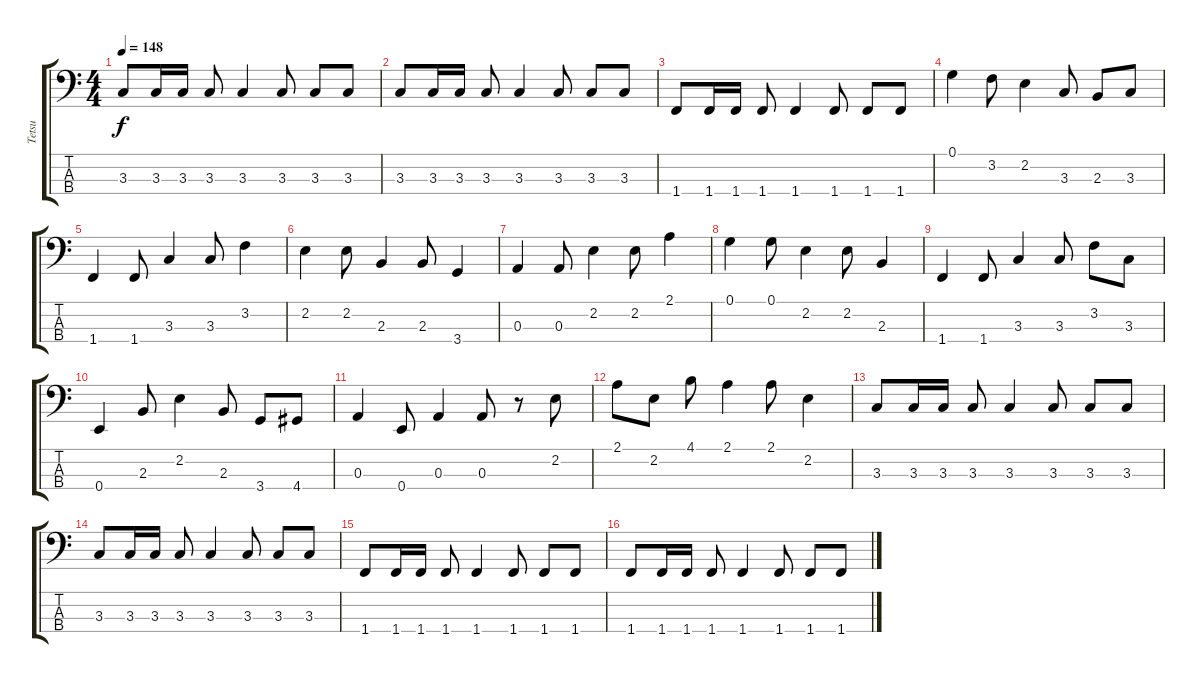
\track ("Tetsu" "Tetsu") {instrument electricbasspick}
\staff {score tabs}
\tuning (G2 D2 A1 E1) {hide}
\ts (4 4)
\tempo 148
\clef f4
\ks c
3.3.8{dy f} 3.3.16 3.3.16 3.3.8 3.3.4 3.3.8 3.3.8 3.3.8 |
3.3.8 3.3.16 3.3.16 3.3.8 3.3.4 3.3.8 3.3.8 3.3.8 |
1.4.8 1.4.16 1.4.16 1.4.8 1.4.4 1.4.8 1.4.8 1.4.8 |
0.1.4 3.2.8 2.2.4 3.3.8 2.3.8 3.3.8 |
1.4.4 1.4.8 3.3.4 3.3.8 3.2.4 |
2.2.4 2.2.8 2.3.4 2.3.8 3.4.4 |
0.3.4 0.3.8 2.2.4 2.2.8 2.1.4 |
0.1.4 0.1.8 2.2.4 2.2.8 2.3.4 |
1.4.4 1.4.8 3.3.4 3.3.8 3.2.8 3.3.8 |
0.4.4 2.3.8 2.2.4 2.3.8 3.4.8 4.4.8 |
0.3.4 0.4.8 0.3.4 0.3.8 r.8 2.2.8 |
2.1.8 2.2.8 4.1.8 2.1.4 2.1.8 2.2.4 |
3.3.8 3.3.16 3.3.16 3.3.8 3.3.4 3.3.8 3.3.8 3.3.8 |
3.3.8 3.3.16 3.3.16 3.3.8 3.3.4 3.3.8 3.3.8 3.3.8 |
1.4.8 1.4.16 1.4.16 1.4.8 1.4.4 1.4.8 1.4.8 1.4.8 |
1.4.8 1.4.16 1.4.16 1.4.8 1.4.4 1.4.8 1.4.8 1.4.8
